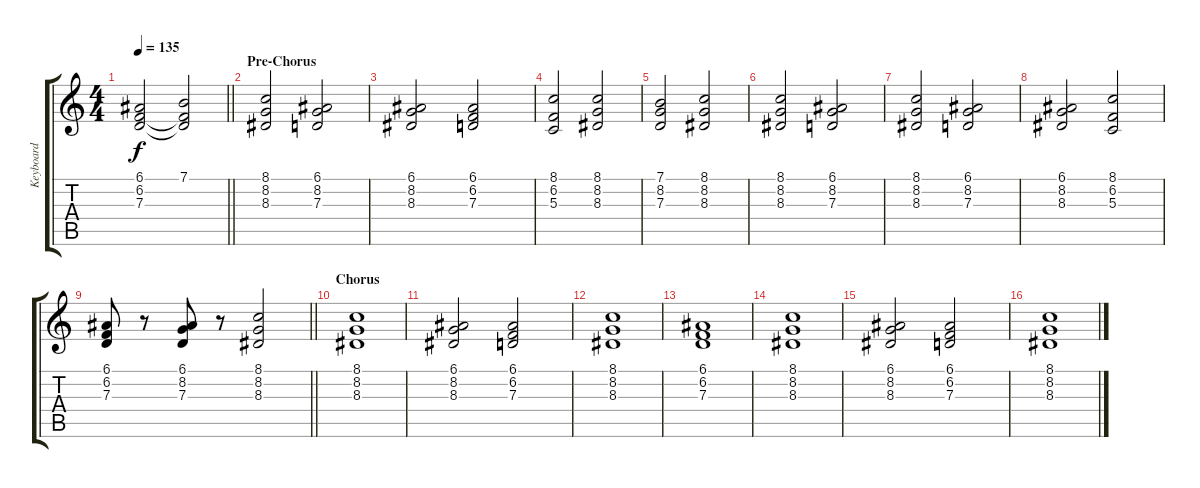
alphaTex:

\track ("Keyboard" "Keyboard") {instrument stringensemble1}
\staff {score tabs}
\tuning (E4 B3 G3 D3 A2 E2) {hide}
\ts (4 4)
\tempo 135
\clef g2
\barLineRight lightlight
\ks c
(6.1 6.2 7.3).2{dy f} (7.1 6.2{t} 7.3{t}).2 |
\section ("" "Pre-Chorus")
(8.1 8.2 8.3).2 (6.1 8.2 7.3).2 |
(6.1 8.2 8.3).2 (6.1 6.2 7.3).2 |
(8.1 6.2 5.3).2 (8.1 8.2 8.3).2 |
(7.1 8.2 7.3).2 (8.1 8.2 8.3).2 |
(8.1 8.2 8.3).2 (6.1 8.2 7.3).2 |
(8.1 8.2 8.3).2 (6.1 8.2 7.3).2 |
(6.1 8.2 8.3).2 (8.1 6.2 5.3).2 |
\barLineRight lightlight
(6.1 6.2 7.3).8 r.8 (6.1 8.2 7.3).8 r.8 (8.1 8.2 8.3).2 |
\section ("" "Chorus")
(8.1 8.2 8.3).1 |
(6.1 8.2 8.3).2 (6.1 6.2 7.3).2 |
(8.1 8.2 8.3).1 |
(6.1 6.2 7.3).1 |
(8.1 8.2 8.3).1 |
(6.1 8.2 8.3).2 (6.1 6.2 7.3).2 |
(8.1 8.2 8.3).1
